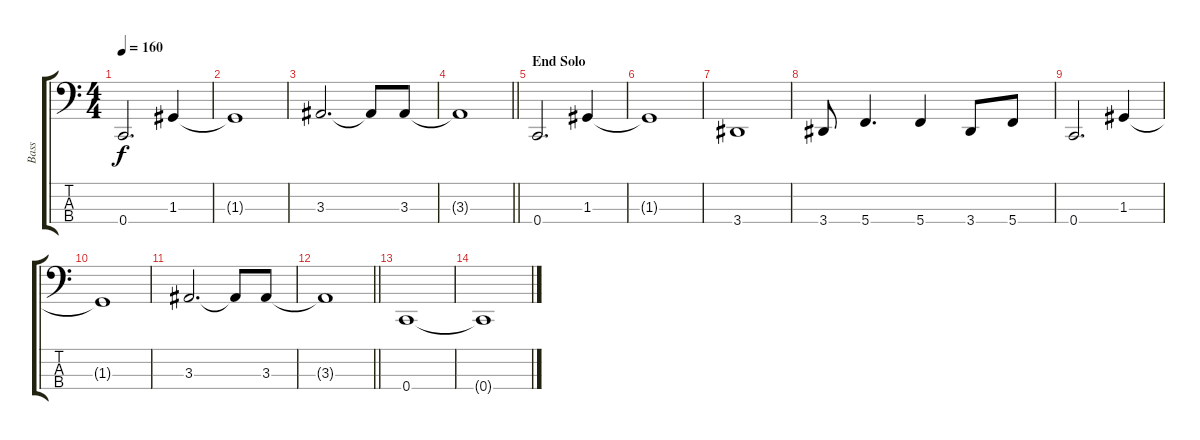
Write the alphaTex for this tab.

\track ("Bass" "Bass") {instrument electricbasspick}
\staff {score tabs}
\tuning (F2 C2 G1 C1) {hide}
\ts (4 4)
\tempo 160
\clef f4
\ks c
0.4.2{d dy f} 1.3.4 |
1.3{t}.1 |
3.3.2{d} 3.3{t}.8 3.3.8 |
\barLineRight lightlight
3.3{t}.1 |
\section ("" "End Solo")
0.4.2{d} 1.3.4 |
1.3{t}.1 |
3.4.1 |
3.4.8 5.4.4{d} 5.4.4 3.4.8 5.4.8 |
0.4.2{d} 1.3.4 |
1.3{t}.1 |
3.3.2{d} 3.3{t}.8 3.3.8 |
\barLineRight lightlight
3.3{t}.1 |
0.4.1 |
0.4{t}.1
